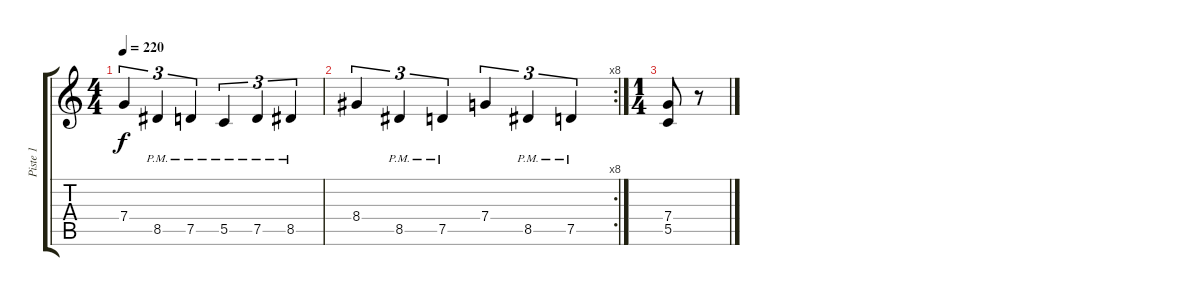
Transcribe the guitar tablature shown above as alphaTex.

\track ("Piste 1" "Piste 1") {instrument distortionguitar}
\staff {score tabs}
\tuning (D4 A3 F3 C3 G2 D2) {hide}
\ts (4 4)
\tempo 220
\clef g2
\ks c
7.4.4{tu (3 2) dy f} 8.5{pm}.4{tu (3 2)} 7.5{pm}.4{tu (3 2)} 5.5{pm}.4{tu (3 2)} 7.5{pm}.4{tu (3 2)} 8.5{pm}.4{tu (3 2)} |
\rc 8
8.4.4{tu (3 2)} 8.5{pm}.4{tu (3 2)} 7.5{pm}.4{tu (3 2)} 7.4.4{tu (3 2)} 8.5{pm}.4{tu (3 2)} 7.5{pm}.4{tu (3 2)} |
\ts (1 4)
(7.4 5.5).8 r.8
